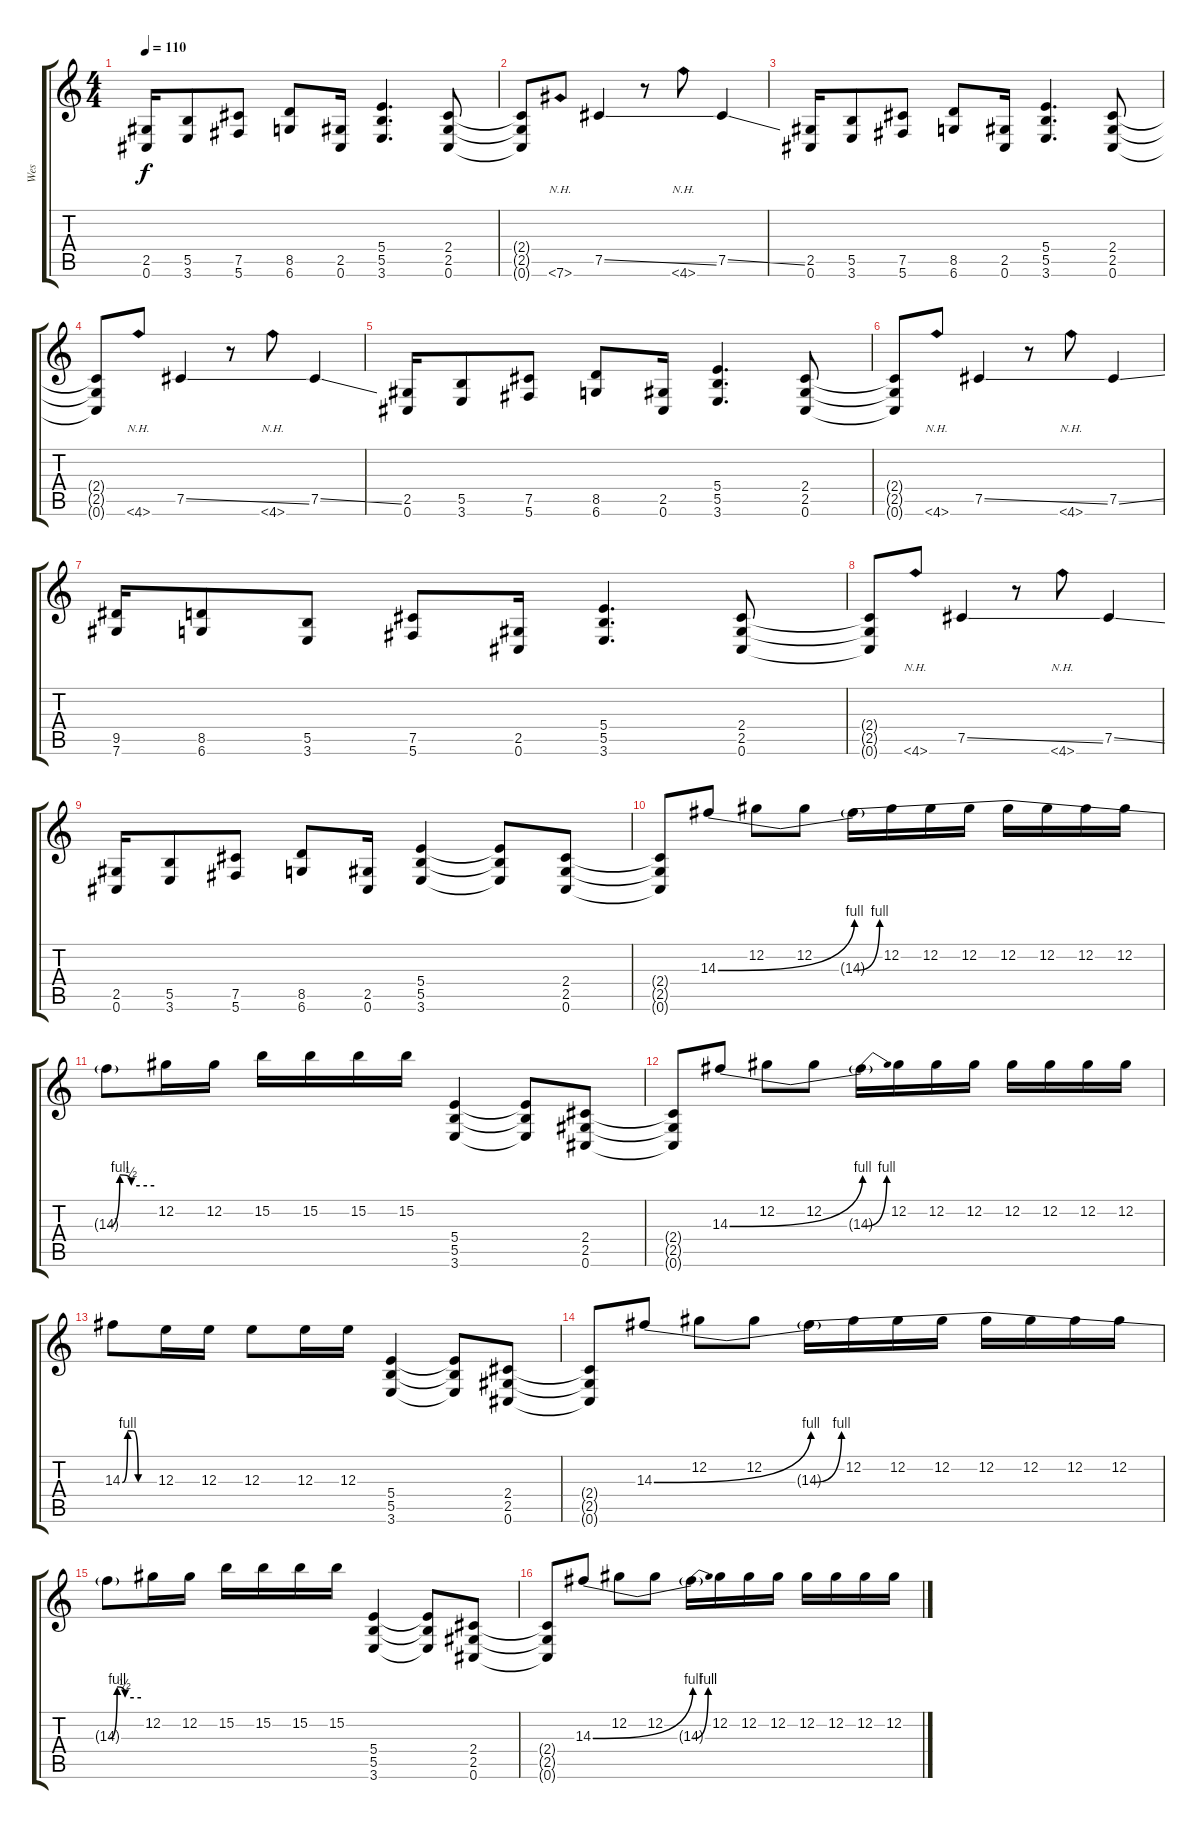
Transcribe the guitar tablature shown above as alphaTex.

\track ("Wes" "Wes") {instrument distortionguitar}
\staff {score tabs}
\tuning (Db4 Ab3 E3 B2 Gb2 Db2) {hide}
\ts (4 4)
\tempo 110
\clef g2
\ks c
(2.5 0.6).16{dy f} (5.5 3.6).8 (7.5 5.6).8 (8.5 6.6).8 (2.5 0.6).16 (5.4 5.5 3.6).4{d} (2.4 2.5 0.6).8 |
(2.4{t} 2.5{t} 0.6{t}).8 7.6{nh}.8 7.5{ss}.4 r.8 4.6{nh}.8 7.5{ss}.4 |
(2.5 0.6).16 (5.5 3.6).8 (7.5 5.6).8 (8.5 6.6).8 (2.5 0.6).16 (5.4 5.5 3.6).4{d} (2.4 2.5 0.6).8 |
(2.4{t} 2.5{t} 0.6{t}).8 4.6{nh}.8 7.5{ss}.4 r.8 4.6{nh}.8 7.5{ss}.4 |
(2.5 0.6).16 (5.5 3.6).8 (7.5 5.6).8 (8.5 6.6).8 (2.5 0.6).16 (5.4 5.5 3.6).4{d} (2.4 2.5 0.6).8 |
(2.4{t} 2.5{t} 0.6{t}).8 4.6{nh}.8 7.5{ss}.4 r.8 4.6{nh}.8 7.5{ss}.4 |
(9.5 7.6).16 (8.5 6.6).8 (5.5 3.6).8 (7.5 5.6).8 (2.5 0.6).16 (5.4 5.5 3.6).4{d} (2.4 2.5 0.6).8 |
(2.4{t} 2.5{t} 0.6{t}).8 4.6{nh}.8 7.5{ss}.4 r.8 4.6{nh}.8 7.5{ss}.4 |
(2.5 0.6).16 (5.5 3.6).8 (7.5 5.6).8 (8.5 6.6).8 (2.5 0.6).16 (5.4 5.5 3.6).4 (5.4{t} 5.5{t} 3.6{t}).8 (2.4 2.5 0.6).8 |
(2.4{t} 2.5{t} 0.6{t}).8 14.3{be (bend 0 0 60 4)}.8 12.2.8 12.2.8 14.3{be (bend 0 0 60 4) t}.16 12.2.16 12.2.16 12.2.16 12.2.16 12.2.16 12.2.16 12.2.16 |
14.3{be (custom 0 0 15 4 30 2 60 2) t}.8 12.2.16 12.2.16 15.2.16 15.2.16 15.2.16 15.2.16 (5.4 5.5 3.6).4 (5.4{t} 5.5{t} 3.6{t}).8 (2.4 2.5 0.6).8 |
(2.4{t} 2.5{t} 0.6{t}).8 14.3{be (bend 0 0 60 4)}.8 12.2.8 12.2.8 14.3{be (bend 0 0 60 4) t}.16 12.2.16 12.2.16 12.2.16 12.2.16 12.2.16 12.2.16 12.2.16 |
14.3{be (custom 0 0 10 4 20 4 30 0 60 0)}.8 12.3.16 12.3.16 12.3.8 12.3.16 12.3.16 (5.4 5.5 3.6).4 (5.4{t} 5.5{t} 3.6{t}).8 (2.4 2.5 0.6).8 |
(2.4{t} 2.5{t} 0.6{t}).8 14.3{be (bend 0 0 60 4)}.8 12.2.8 12.2.8 14.3{be (bend 0 0 60 4) t}.16 12.2.16 12.2.16 12.2.16 12.2.16 12.2.16 12.2.16 12.2.16 |
14.3{be (custom 0 0 15 4 30 2 60 2) t}.8 12.2.16 12.2.16 15.2.16 15.2.16 15.2.16 15.2.16 (5.4 5.5 3.6).4 (5.4{t} 5.5{t} 3.6{t}).8 (2.4 2.5 0.6).8 |
(2.4{t} 2.5{t} 0.6{t}).8 14.3{be (bend 0 0 60 4)}.8 12.2.8 12.2.8 14.3{be (bend 0 0 60 4) t}.16 12.2.16 12.2.16 12.2.16 12.2.16 12.2.16 12.2.16 12.2.16
